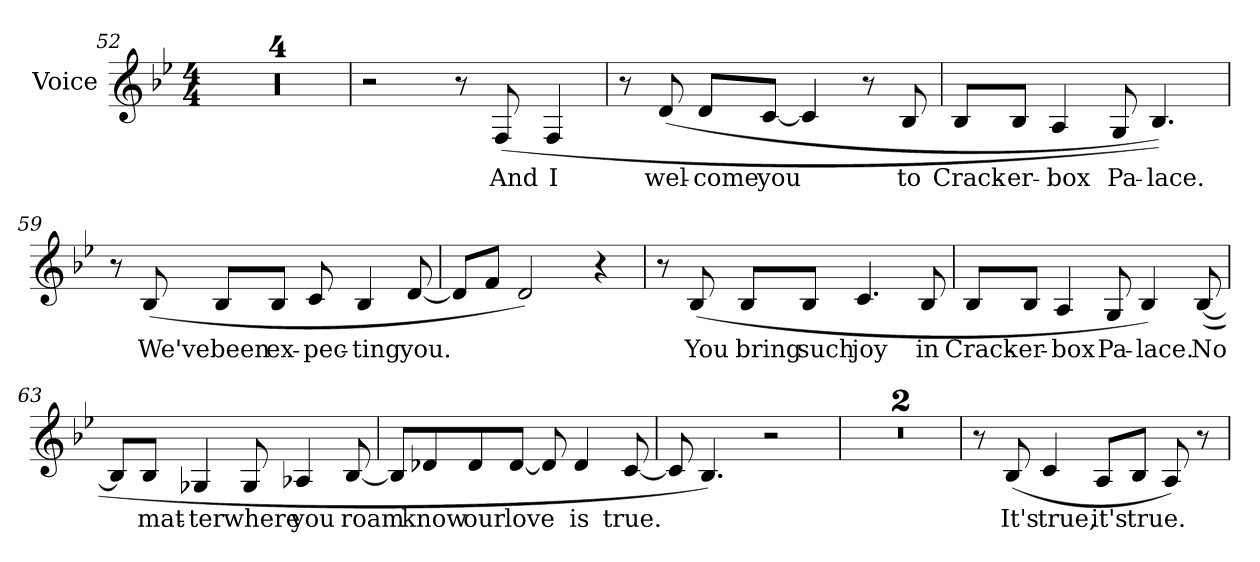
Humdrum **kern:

**kern	**text
*part1	*part1
*staff1	*staff1
*I"Voice	*
*I'Voice	*
*clefG2	*
*k[b-e-]	*
*B-:	*
*M4/4	*
=52	=52
1r	.
=53	=53
1r	.
=54	=54
1r	.
=55	=55
1r	.
=56	=56
2r	.
8r	.
!	!LO:LY:b:color=#000000
(8Fi/	And
!	!LO:LY:b:color=#000000
4Fi/	I
!!LO:LB:g=z
=57	=57
8r	.
!	!LO:LY:b:color=#000000
(8di/	wel-
!	!LO:LY:b:color=#000000
8di/L	-come
!	!LO:LY:b:color=#000000
[8ci/J	you
4ci/]	.
8r	.
!	!LO:LY:b:color=#000000
8B-i/	to
=58	=58
!	!LO:LY:b:color=#000000
8B-i/L	Crack-
!	!LO:LY:b:color=#000000
8B-i/J	-er-
!	!LO:LY:b:color=#000000
4Ai/	-box
!	!LO:LY:b:color=#000000
8Gi/	Pa-
!	!LO:LY:b:color=#000000
4.B-i/))	-lace.
=59	=59
8r	.
!	!LO:LY:b:color=#000000
(8B-i/	We've
!	!LO:LY:b:color=#000000
8B-i/L	been
!	!LO:LY:b:color=#000000
8B-i/J	ex-
!	!LO:LY:b:color=#000000
8ci/	-pec-
!	!LO:LY:b:color=#000000
4B-i/	-ting
!	!LO:LY:b:color=#000000
[8di/	you.
=60	=60
8di/L]	.
8fi/J	.
2di/)	.
4r	.
!!LO:LB:g=z
=61	=61
8r	.
!	!LO:LY:b:color=#000000
(8B-i/	You
!	!LO:LY:b:color=#000000
8B-i/L	bring
!	!LO:LY:b:color=#000000
8B-i/J	such
!	!LO:LY:b:color=#000000
4.ci/	joy
!	!LO:LY:b:color=#000000
8B-i/	in
=62	=62
!	!LO:LY:b:color=#000000
8B-i/L	Crack-
!	!LO:LY:b:color=#000000
8B-i/J	-er-
!	!LO:LY:b:color=#000000
4Ai/	-box
!	!LO:LY:b:color=#000000
8Gi/	Pa-
!	!LO:LY:b:color=#000000
4B-i/)	-lace.
!	!LO:LY:b:color=#000000
([8B-i/	No
=63	=63
8B-i/L]	.
!	!LO:LY:b:color=#000000
8B-i/J	mat-
!	!LO:LY:b:color=#000000
4G-Xi/	-ter
!	!LO:LY:b:color=#000000
8G-i/	where
!	!LO:LY:b:color=#000000
4A-Xi/	you
!	!LO:LY:b:color=#000000
[8B-i/	roam
!!LO:LB:g=z
=64	=64
8B-i/L]	.
!	!LO:LY:b:color=#000000
8d-Xi/	know
!	!LO:LY:b:color=#000000
8d-i/	our
!	!LO:LY:b:color=#000000
[8d-i/J	love
8d-i/]	.
!	!LO:LY:b:color=#000000
4d-i/	is
!	!LO:LY:b:color=#000000
[8ci/	true.
=65	=65
8ci/]	.
4.B-i/)	.
2r	.
=66	=66
1r	.
=67	=67
1r	.
=68	=68
8r	.
!	!LO:LY:b:color=#000000
(8B-i/	It's
!	!LO:LY:b:color=#000000
4ci/	true,
!	!LO:LY:b:color=#000000
8Ai/L	it's
!	!LO:LY:b:color=#000000
8B-i/J	true.
8Ai/)	.
8r	.
=	=
*-	*-
